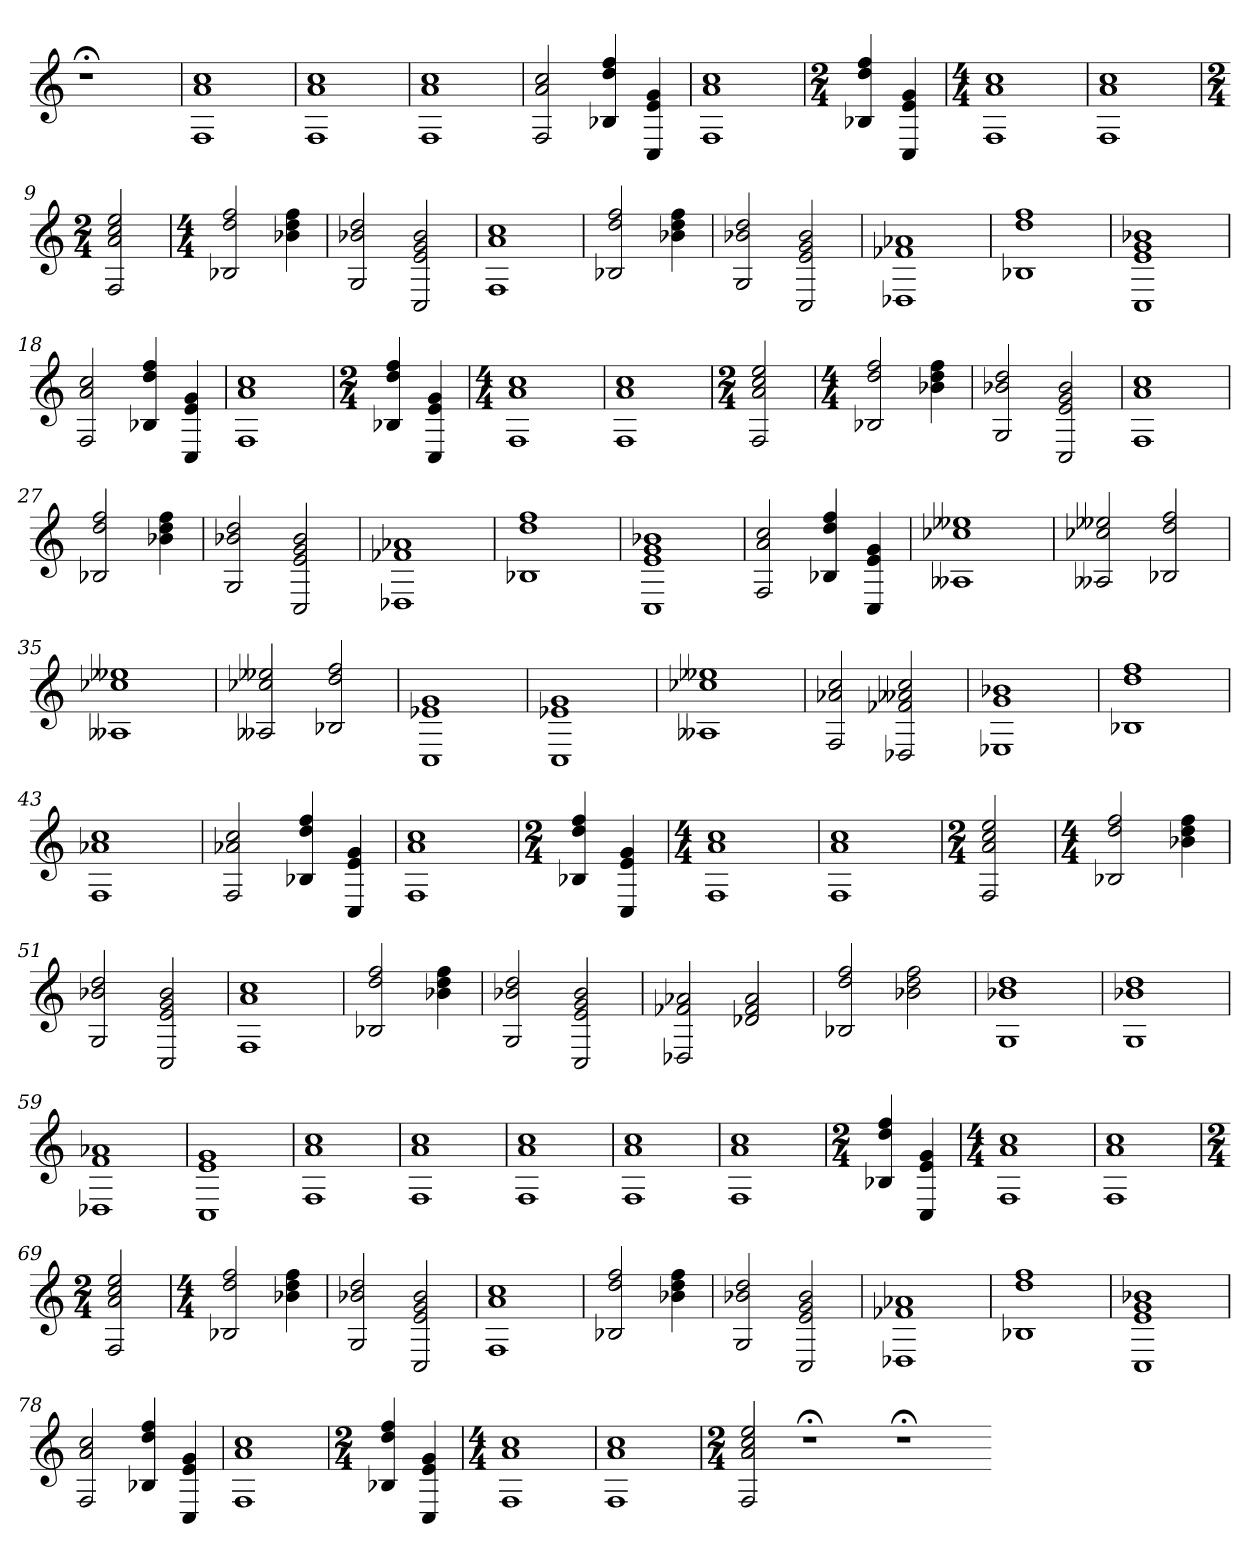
**kern
*part1
*staff1
=
1r;<
=1
1F 1a 1cc
=2
1F 1a 1cc
=3
1F 1a 1cc
=4
2F 2a 2cc
4B-X 4dd 4ff
4C 4e 4g
=5
1F 1a 1cc
=6
*M2/4
4B-X 4dd 4ff
4C 4e 4g
=7
*M4/4
1F 1a 1cc
=8
1F 1a 1cc
=9
*M2/4
2F 2a 2cc 2ee
=10
*M4/4
2B-X 2dd 2ff
4b-X 4dd 4ff
=11
2G 2b-X 2dd
2C 2e 2g 2b-
=12
1F 1a 1cc
=13
2B-X 2dd 2ff
4b-X 4dd 4ff
=14
2G 2b-X 2dd
2C 2e 2g 2b-
=15
1D-X 1f-X 1a-X
=16
1B-X 1dd 1ff
=17
1C 1e 1g 1b-X
=18
2F 2a 2cc
4B-X 4dd 4ff
4C 4e 4g
=19
1F 1a 1cc
=20
*M2/4
4B-X 4dd 4ff
4C 4e 4g
=21
*M4/4
1F 1a 1cc
=22
1F 1a 1cc
=23
*M2/4
2F 2a 2cc 2ee
=24
*M4/4
2B-X 2dd 2ff
4b-X 4dd 4ff
=25
2G 2b-X 2dd
2C 2e 2g 2b-
=26
1F 1a 1cc
=27
2B-X 2dd 2ff
4b-X 4dd 4ff
=28
2G 2b-X 2dd
2C 2e 2g 2b-
=29
1D-X 1f-X 1a-X
=30
1B-X 1dd 1ff
=31
1C 1e 1g 1b-X
=32
2F 2a 2cc
4B-X 4dd 4ff
4C 4e 4g
=33
1A--X 1cc-X 1ee--X
=34
2A--X 2cc-X 2ee--X
2B-X 2dd 2ff
=35
1A--X 1cc-X 1ee--X
=36
2A--X 2cc-X 2ee--X
2B-X 2dd 2ff
=37
1C 1e-X 1g
=38
1C 1e-X 1g
=39
1A--X 1cc-X 1ee--X
=40
2F 2a-X 2cc
2D-X 2f-X 2a--X 2cc
=41
1E-X 1g 1b-X
=42
1B-X 1dd 1ff
=43
1F 1a-X 1cc
=44
2F 2a-X 2cc
4B-X 4dd 4ff
4C 4e 4g
=45
1F 1a 1cc
=46
*M2/4
4B-X 4dd 4ff
4C 4e 4g
=47
*M4/4
1F 1a 1cc
=48
1F 1a 1cc
=49
*M2/4
2F 2a 2cc 2ee
=50
*M4/4
2B-X 2dd 2ff
4b-X 4dd 4ff
=51
2G 2b-X 2dd
2C 2e 2g 2b-
=52
1F 1a 1cc
=53
2B-X 2dd 2ff
4b-X 4dd 4ff
=54
2G 2b-X 2dd
2C 2e 2g 2b-
=55
2D-X 2f-X 2a-X
2d-X 2f- 2a-
=56
2B-X 2dd 2ff
2b-X 2dd 2ff
=57
1G 1b-X 1dd
=58
1G 1b-X 1dd
=59
1D-X 1f 1a-X
=60
1C 1e 1g
=61
1F 1a 1cc
=62
1F 1a 1cc
=63
1F 1a 1cc
=64
1F 1a 1cc
=65
1F 1a 1cc
=66
*M2/4
4B-X 4dd 4ff
4C 4e 4g
=67
*M4/4
1F 1a 1cc
=68
1F 1a 1cc
=69
*M2/4
2F 2a 2cc 2ee
=70
*M4/4
2B-X 2dd 2ff
4b-X 4dd 4ff
=71
2G 2b-X 2dd
2C 2e 2g 2b-
=72
1F 1a 1cc
=73
2B-X 2dd 2ff
4b-X 4dd 4ff
=74
2G 2b-X 2dd
2C 2e 2g 2b-
=75
1D-X 1f-X 1a-X
=76
1B-X 1dd 1ff
=77
1C 1e 1g 1b-X
=78
2F 2a 2cc
4B-X 4dd 4ff
4C 4e 4g
=79
1F 1a 1cc
=80
*M2/4
4B-X 4dd 4ff
4C 4e 4g
=81
*M4/4
1F 1a 1cc
=82
1F 1a 1cc
=83
*M2/4
2F 2a 2cc 2ee
1r;<
1r;<
=-
*-
